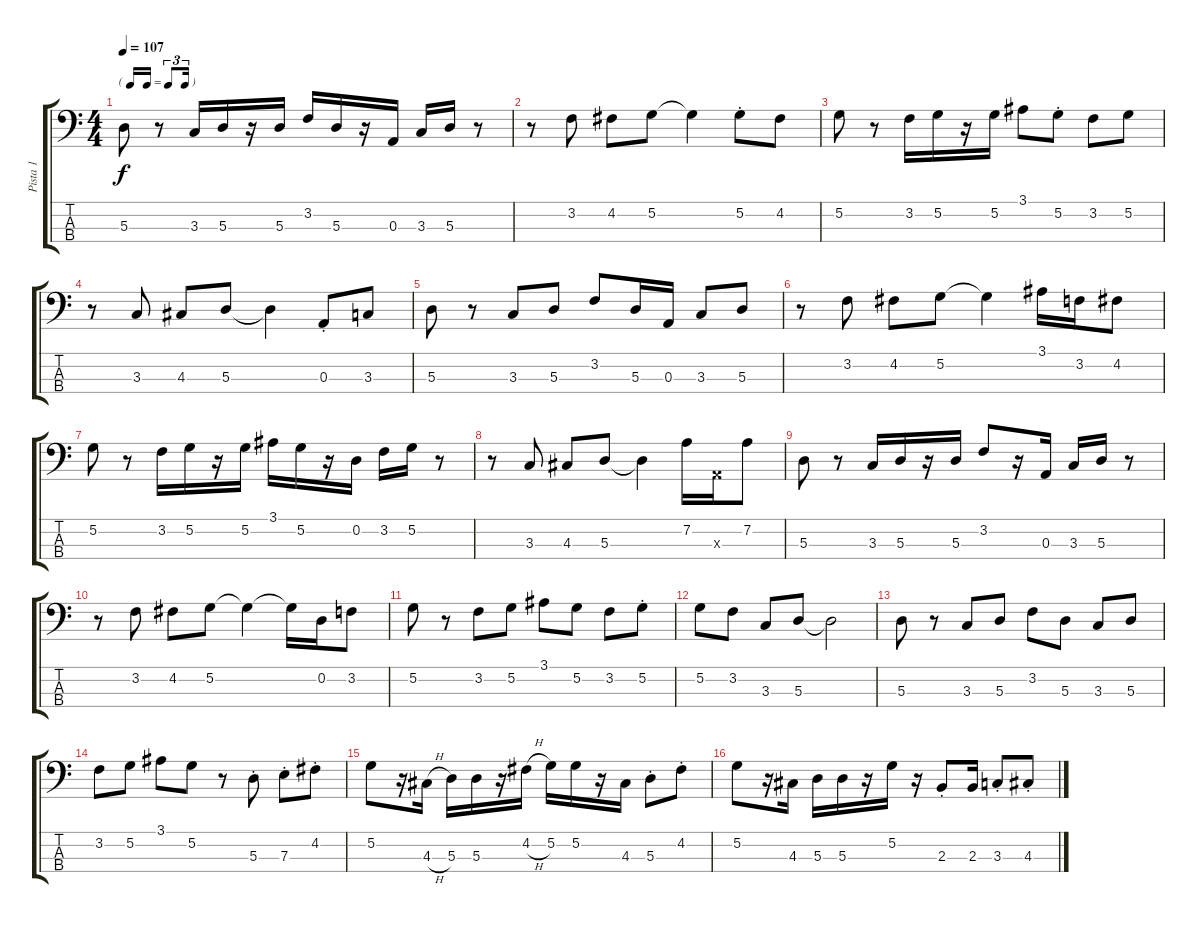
\track ("Pista 1" "Pista 1") {instrument electricbasspick}
\staff {score tabs}
\tuning (G2 D2 A1 E1) {hide}
\ts (4 4)
\tf triplet16th
\tempo 107
\clef f4
\ks c
5.3.8{dy f} r.8 3.3.16 5.3.16 r.16 5.3.16 3.2.16 5.3.16 r.16 0.3.16 3.3.16 5.3.16 r.8 |
r.8 3.2.8 4.2.8 5.2.8 5.2{t}.4 5.2{st}.8 4.2.8 |
5.2.8 r.8 3.2.16 5.2.16 r.16 5.2.16 3.1.8 5.2{st}.8 3.2.8 5.2.8 |
r.8 3.3.8 4.3.8 5.3.8 5.3{t}.4 0.3{st}.8 3.3.8 |
5.3.8 r.8 3.3.8 5.3.8 3.2.8 5.3.16 0.3.16 3.3.8 5.3.8 |
r.8 3.2.8 4.2.8 5.2.8 5.2{t}.4 3.1.16 3.2.16 4.2.8 |
5.2.8 r.8 3.2.16 5.2.16 r.16 5.2.16 3.1.16 5.2.16 r.16 0.2.16 3.2.16 5.2.16 r.8 |
r.8 3.3.8 4.3.8 5.3.8 5.3{t}.4 7.2.16 0.3{x}.16 7.2.8 |
5.3.8 r.8 3.3.16 5.3.16 r.16 5.3.16 3.2.8 r.16 0.3.16 3.3.16 5.3.16 r.8 |
r.8 3.2.8 4.2.8 5.2.8 5.2{t}.4 5.2{t}.16 0.2.16 3.2.8 |
5.2.8 r.8 3.2.8 5.2.8 3.1.8 5.2.8 3.2.8 5.2{st}.8 |
5.2.8 3.2.8 3.3.8 5.3.8 5.3{t}.2 |
5.3.8 r.8 3.3.8 5.3.8 3.2.8 5.3.8 3.3.8 5.3.8 |
3.2.8 5.2.8 3.1.8 5.2.8 r.8 5.3{st}.8 7.3{st}.8 4.2{st}.8 |
5.2.8 r.16 4.3{h}.16 5.3.16 5.3.16 r.16 4.2{h}.16 5.2.16 5.2.16 r.16 4.3.16 5.3{st}.8 4.2{st}.8 |
5.2.8 r.16 4.3.16 5.3.16 5.3.16 r.16 5.2.16 r.16 2.3{st}.8 2.3.16 3.3{st}.8 4.3{st}.8
